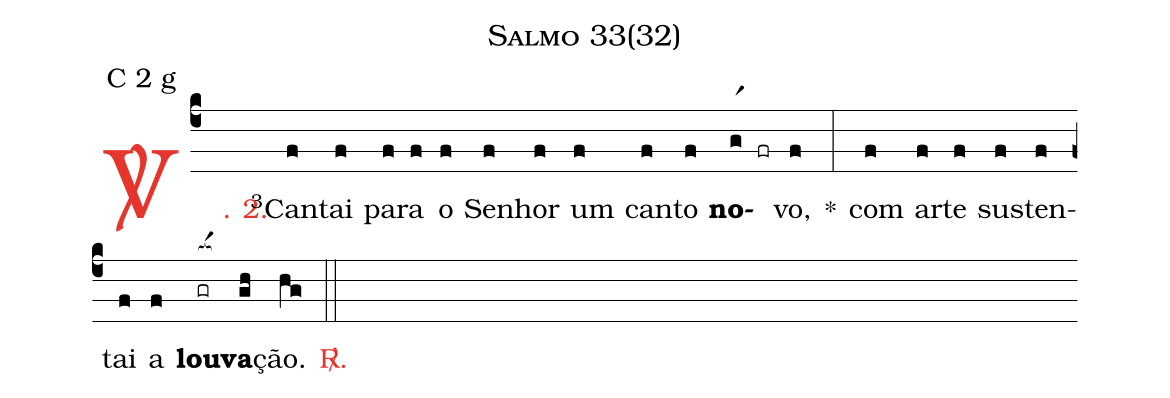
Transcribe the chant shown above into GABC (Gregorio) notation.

name: Salmo 33(32);
mode: C 2 g;
%%
(c4)

<c><sp>V/</sp>. 2.</c>() <v>\VSup{3}</v>Can(f)tai(f) pa(f)ra(f) o(f) Se(f)nhor(f) um(f) can(f)to(f) <b>no</b>(gr1)(fr)vo,(f) *(:) com(f) ar(f)te(f) sus(f)ten(f)tai(f) a(f) <nlba><b>lou</b>(gr[ocba:1{])<b>va</b></nlba>(gh[ocba:0}])ção.(hg)

<c><sp>R/</sp>.</c>(::)
